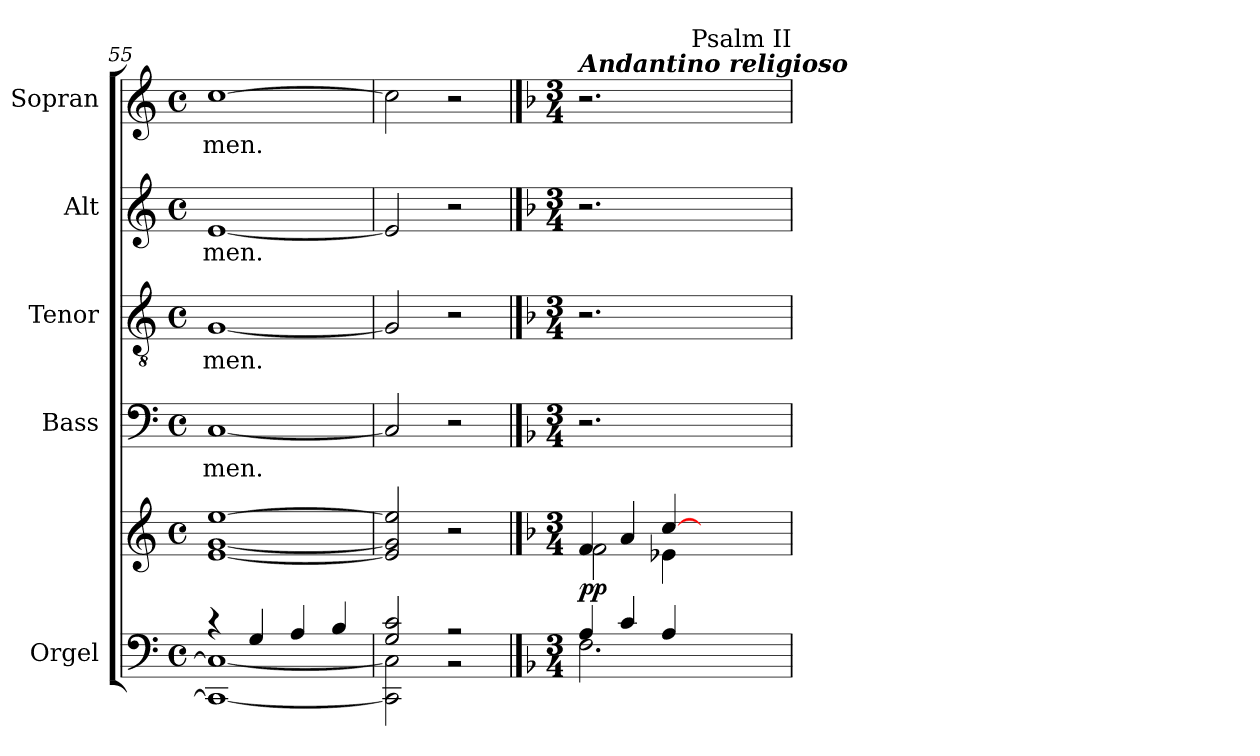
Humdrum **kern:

**kern	**kern	**dynam	**kern	**text	**kern	**text	**kern	**text	**kern	**text
*part5	*part5	*part5	*part4	*part4	*part3	*part3	*part2	*part2	*part1	*part1
*staff6	*staff5	*staff5/6	*staff4	*staff4	*staff3	*staff3	*staff2	*staff2	*staff1	*staff1
*I"Orgel	*	*	*I"Bass	*	*I"Tenor	*	*I"Alt	*	*I"Sopran	*
*I'Org.	*	*	*I'B	*	*I'T	*	*I'A	*	*I'S	*
*clefF4	*clefG2	*	*clefF4	*	*clefGv2	*	*clefG2	*	*clefG2	*
*k[]	*k[]	*	*k[]	*	*k[]	*	*k[]	*	*k[]	*
*C:	*C:	*	*C:	*	*C:	*	*C:	*	*C:	*
*M4/4	*M4/4	*	*M4/4	*	*M4/4	*	*M4/4	*	*M4/4	*
*met(c)	*met(c)	*	*met(c)	*	*met(c)	*	*met(c)	*	*met(c)	*
=55	=55	=55	=55	=55	=55	=55	=55	=55	=55	=55
*^	*	*	*	*	*	*	*	*	*	*
!	!	!	!	!	!LO:LY:b	!	!LO:LY:b	!	!LO:LY:b	!	!LO:LY:b
4rc	1CC_ 1C_	[1e [1g [1ee	.	[1C	-men.	[1G	-men.	[1e	-men.	[1cc	-men.
4G/	.	.	.	.	.	.	.	.	.	.	.
4A/	.	.	.	.	.	.	.	.	.	.	.
4B/	.	.	.	.	.	.	.	.	.	.	.
=56	=56	=56	=56	=56	=56	=56	=56	=56	=56	=56	=56
2G/ 2c/	2CC\] 2C\]	2e/] 2g/] 2ee/]	.	2C/]	.	2G/]	.	2e/]	.	2cc\]	.
2r	2r	2r	.	2r	.	2r	.	2r	.	2r	.
!!LO:LB:g=z
==57	==57	==57	==57	==57	==57	==57	==57	==57	==57	==57	==57
*k[b-]	*	*k[b-]	*	*k[b-]	*	*k[b-]	*	*k[b-]	*	*k[b-]	*
*F:	*	*F:	*	*F:	*	*F:	*	*F:	*	*F:	*
*M3/4	*	*M3/4	*	*M3/4	*	*M3/4	*	*M3/4	*	*M3/4	*
*	*	*^	*	*	*	*	*	*	*	*	*
!	!	!	!	!	!	!	!	!	!	!	!LO:TX:a:Bi:t=Andantino religioso	!
!	!	!	!	!LO:DY:b	!	!	!	!	!	!	!	!
4A/	2.F\	4f/	2f\	pp	2.r	.	2.r	.	2.r	.	2.r	.
4c/	.	4a/	.	.	.	.	.	.	.	.	.	.
4A/	.	[>4cc/	4e-X\	.	.	.	.	.	.	.	.	.
2..ryy	2..ryy	2..ryy	2..ryy	.	2..ryy	.	2..ryy	.	2..ryy	.	2..ryy	.
!	!	!	!	!	!	!	!	!	!	!	!LO:TX:a:t=Psalm II	!
*v	*v	*	*	*	*	*	*	*	*	*	*	*
*	*v	*v	*	*	*	*	*	*	*	*	*
=	=	=	=	=	=	=	=	=	=	=
*-	*-	*-	*-	*-	*-	*-	*-	*-	*-	*-
